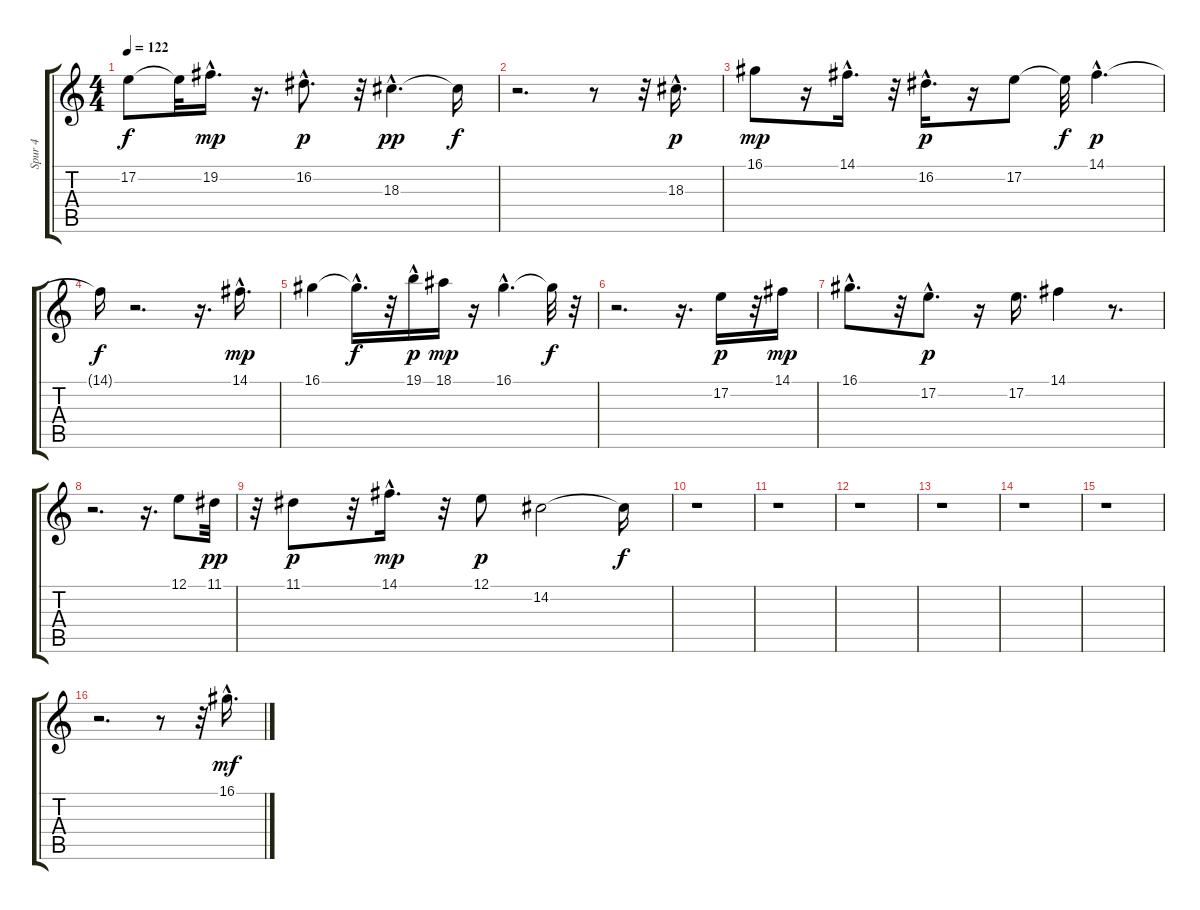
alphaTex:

\track ("Spur 4" "Spur 4") {instrument lead3calliope}
\staff {score tabs}
\tuning (E4 B3 G3 D3 A2 E2) {hide}
\ts (4 4)
\tempo 122
\clef g2
\ks c
17.2{t}.8{dy f} 17.2{t}.32 19.2{hac}.16{d dy mp} r.16{d} 16.2{hac}.8{d dy p} r.32 18.3{hac}.4{d dy pp} 18.3{t}.16{dy f} |
r.2{d} r.8 r.32 18.3{hac}.16{d dy p} |
16.1.8{dy mp} r.16 14.1{hac}.16{d} r.32 16.2{hac}.16{d dy p} r.16 17.2.8 17.2{t}.32{dy f} 14.1{hac}.4{d dy p} |
14.1{t}.16{dy f} r.2{d} r.16{d} 14.1{hac}.16{d dy mp} |
16.1.4 16.1{hac t}.16{d dy f} r.32 19.1{hac}.16{dy p} 18.1.16{dy mp} r.16 16.1{hac}.4{d} 16.1{t}.32{dy f} r.32 |
r.2{d} r.16{d} 17.2.16{dy p} r.32 14.1.16{dy mp} |
16.1{hac}.8{d} r.32 17.2{hac}.8{d dy p} r.16 17.2.16{d} 14.1.4 r.8{d} |
r.2{d} r.16{d} 12.1.8 11.1.32{dy pp} |
r.32 11.1.8{dy p} r.32 14.1{hac}.16{d dy mp} r.32 12.1.8{dy p} 14.2.2 14.2{t}.16{dy f} |
r.1 |
r.1 |
r.1 |
r.1 |
r.1 |
r.1 |
r.2{d} r.8 r.32 16.1{hac}.16{d dy mf}
